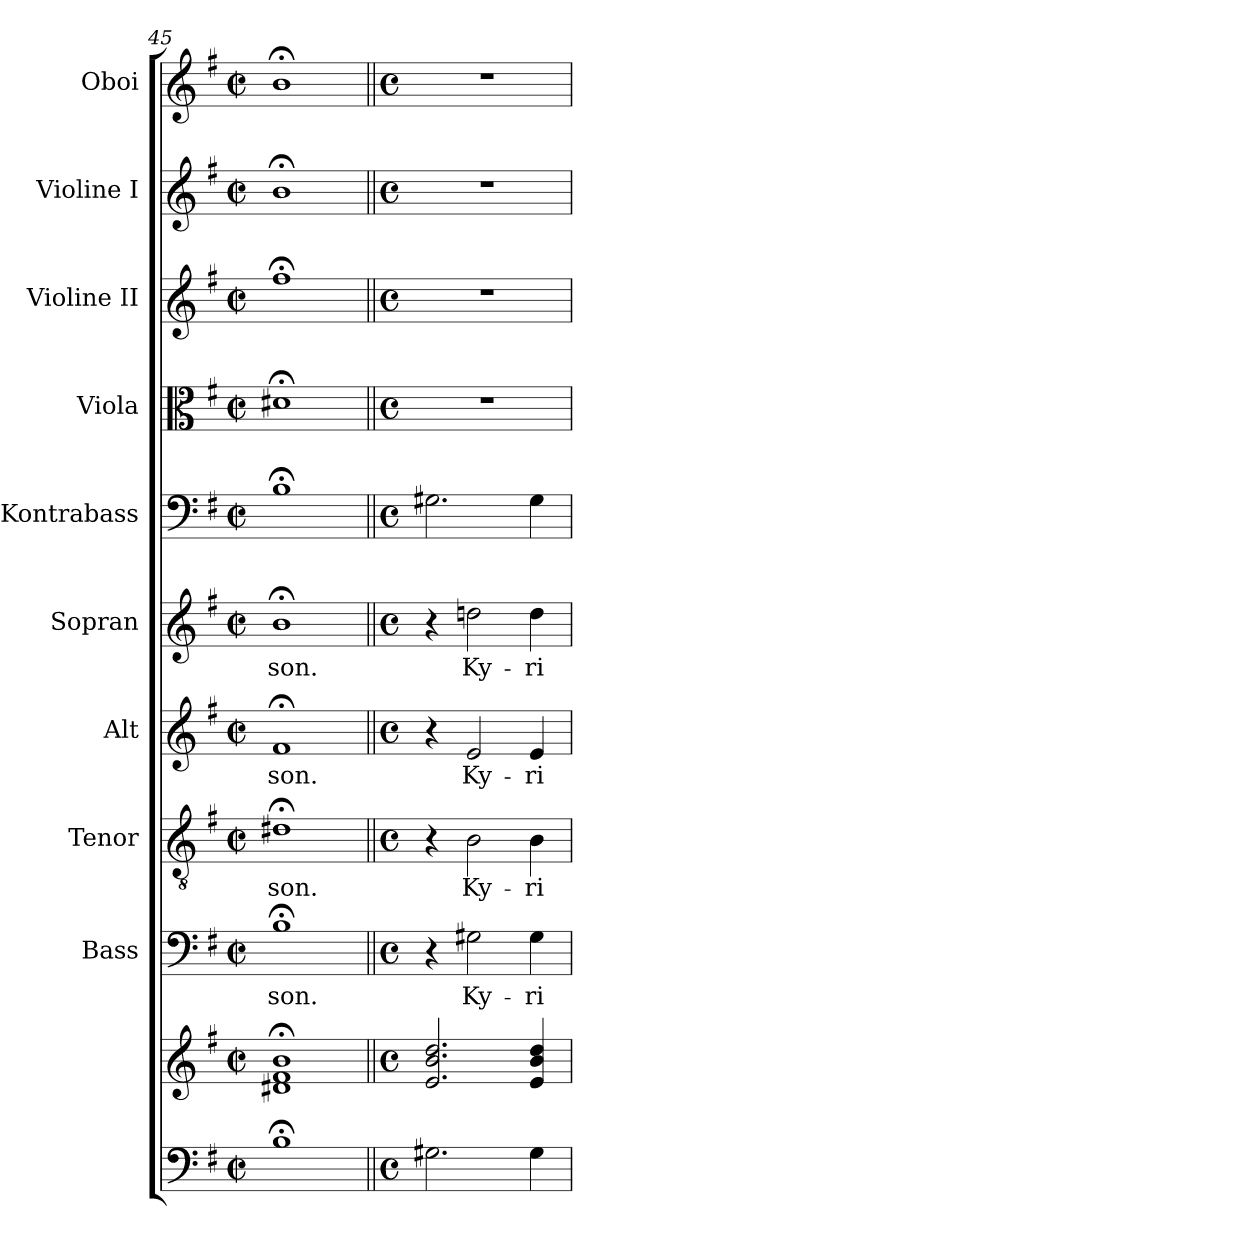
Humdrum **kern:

**kern	**kern	**kern	**text	**kern	**text	**kern	**text	**kern	**text	**kern	**kern	**kern	**kern	**kern
*part10	*part10	*part9	*part9	*part8	*part8	*part7	*part7	*part6	*part6	*part5	*part4	*part3	*part2	*part1
*staff11	*staff10	*staff9	*staff9	*staff8	*staff8	*staff7	*staff7	*staff6	*staff6	*staff5	*staff4	*staff3	*staff2	*staff1
*	*	*I"Bass	*	*I"Tenor	*	*I"Alt	*	*I"Sopran	*	*I"Kontrabass	*I"Viola	*I"Violine II	*I"Violine I	*I"Oboi
*	*	*I'B.	*	*I'T.	*	*I'A.	*	*I'S.	*	*I'Kb.	*I'Vla.	*I'Vl. II	*I'Vl. I	*I'Ob.
*clefF4	*clefG2	*clefF4	*	*clefGv2	*	*clefG2	*	*clefG2	*	*clefF4	*clefC3	*clefG2	*clefG2	*clefG2
*	*	*	*	*	*	*	*	*	*	*ITrd7c12	*	*	*	*
*k[f#]	*k[f#]	*k[f#]	*	*k[f#]	*	*k[f#]	*	*k[f#]	*	*k[f#]	*k[f#]	*k[f#]	*k[f#]	*k[f#]
*G:	*G:	*G:	*	*G:	*	*G:	*	*G:	*	*G:	*G:	*G:	*G:	*G:
*M2/2	*M2/2	*M2/2	*	*M2/2	*	*M2/2	*	*M2/2	*	*M2/2	*M2/2	*M2/2	*M2/2	*M2/2
*met(c|)	*met(c|)	*met(c|)	*	*met(c|)	*	*met(c|)	*	*met(c|)	*	*met(c|)	*met(c|)	*met(c|)	*met(c|)	*met(c|)
=45	=45	=45	=45	=45	=45	=45	=45	=45	=45	=45	=45	=45	=45	=45
!	!	!	!LO:LY:b	!	!LO:LY:b	!	!LO:LY:b	!	!LO:LY:b	!	!	!	!	!
1B;<	1d#X;< 1f#;< 1b;<	1B;<	-son.	1d#X;<	-son.	1f#;<	-son.	1b;<	-son.	1BB;<	1d#X;<	1ff#;<	1b;<	1b;<
!!LO:PB:g=z
=46||	=46||	=46||	=46||	=46||	=46||	=46||	=46||	=46||	=46||	=46||	=46||	=46||	=46||	=46||
*M4/4	*M4/4	*M4/4	*	*M4/4	*	*M4/4	*	*M4/4	*	*M4/4	*M4/4	*M4/4	*M4/4	*M4/4
*met(c)	*met(c)	*met(c)	*	*met(c)	*	*met(c)	*	*met(c)	*	*met(c)	*met(c)	*met(c)	*met(c)	*met(c)
2.G#X\	2.e/ 2.b/ 2.dd/	4r	.	4r	.	4r	.	4r	.	2.GG#X\	1r	1r	1r	1r
!	!	!	!LO:LY:b	!	!LO:LY:b	!	!LO:LY:b	!	!LO:LY:b	!	!	!	!	!
.	.	2G#X\	Ky-	2B\	Ky-	2e/	Ky-	2ddn\	Ky-	.	.	.	.	.
!	!	!	!LO:LY:b	!	!LO:LY:b	!	!LO:LY:b	!	!LO:LY:b	!	!	!	!	!
4G#\	4e/ 4b/ 4dd/	4G#\	-ri-	4B\	-ri-	4e/	-ri-	4dd\	-ri-	4GG#\	.	.	.	.
=	=	=	=	=	=	=	=	=	=	=	=	=	=	=
*-	*-	*-	*-	*-	*-	*-	*-	*-	*-	*-	*-	*-	*-	*-
